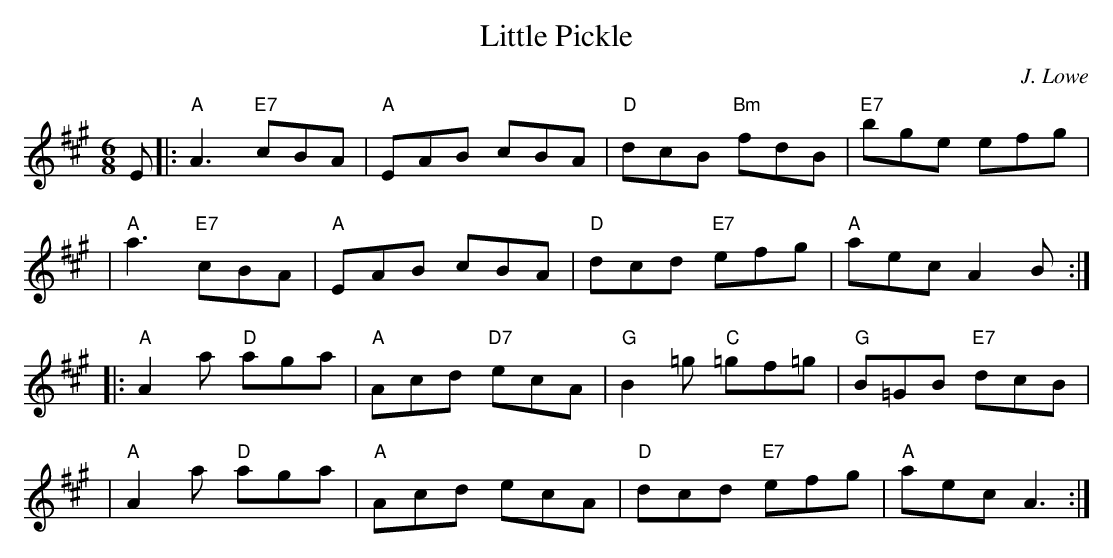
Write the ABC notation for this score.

X:1
T:Little Pickle
M:6/8
L:1/8
C:J. Lowe
K:A
E|:"A" A3 "E7" cBA|"A" EAB cBA|"D" dcB "Bm" fdB|"E7" bge efg|
|"A" a3 "E7" cBA|"A" EAB cBA|"D"dcd "E7"efg|"A"aec A2 B::
"A" A2 a "D" aga|"A" Acd "D7" ecA|"G" B2 =g "C" =gf=g|"G" B=GB "E7" dcB|
|"A" A2 a "D" aga|"A" Acd ecA|"D" dcd "E7" efg|"A" aec A3:|]
